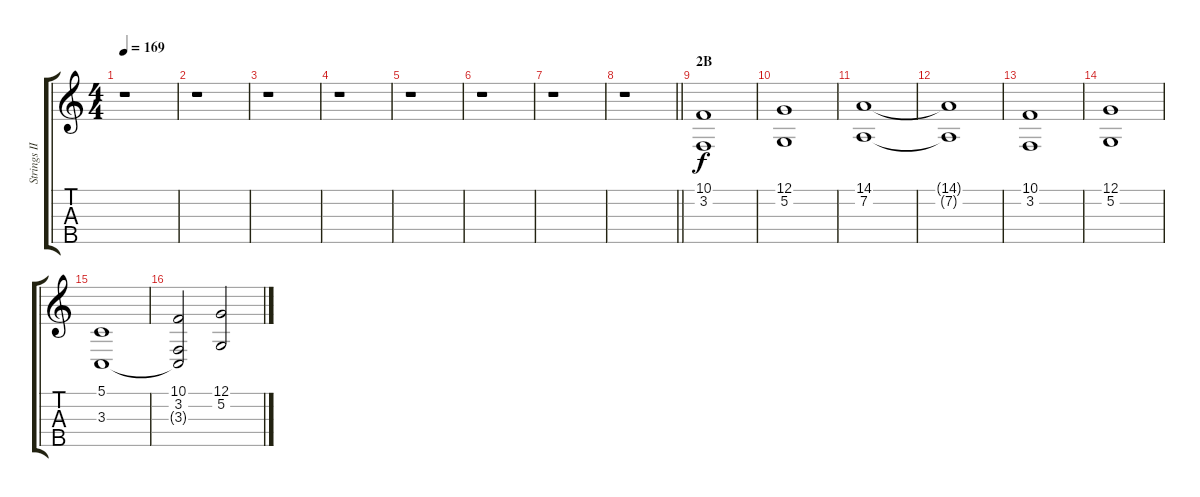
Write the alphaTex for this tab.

\track ("Strings II" "Strings II") {instrument stringensemble1}
\staff {score tabs}
\tuning (G3 D3 A2 E2 B1) {hide}
\ts (4 4)
\tempo 169
\clef g2
\ks c
r.1{dy f} |
r.1 |
r.1 |
r.1 |
r.1 |
r.1 |
r.1 |
\barLineRight lightlight
r.1 |
\section ("" "2B")
(10.1 3.2).1 |
(12.1 5.2).1 |
(14.1 7.2).1 |
(14.1{t} 7.2{t}).1 |
(10.1 3.2).1 |
(12.1 5.2).1 |
(5.1 3.3).1 |
(10.1 3.2 3.3{t}).2 (12.1 5.2).2
